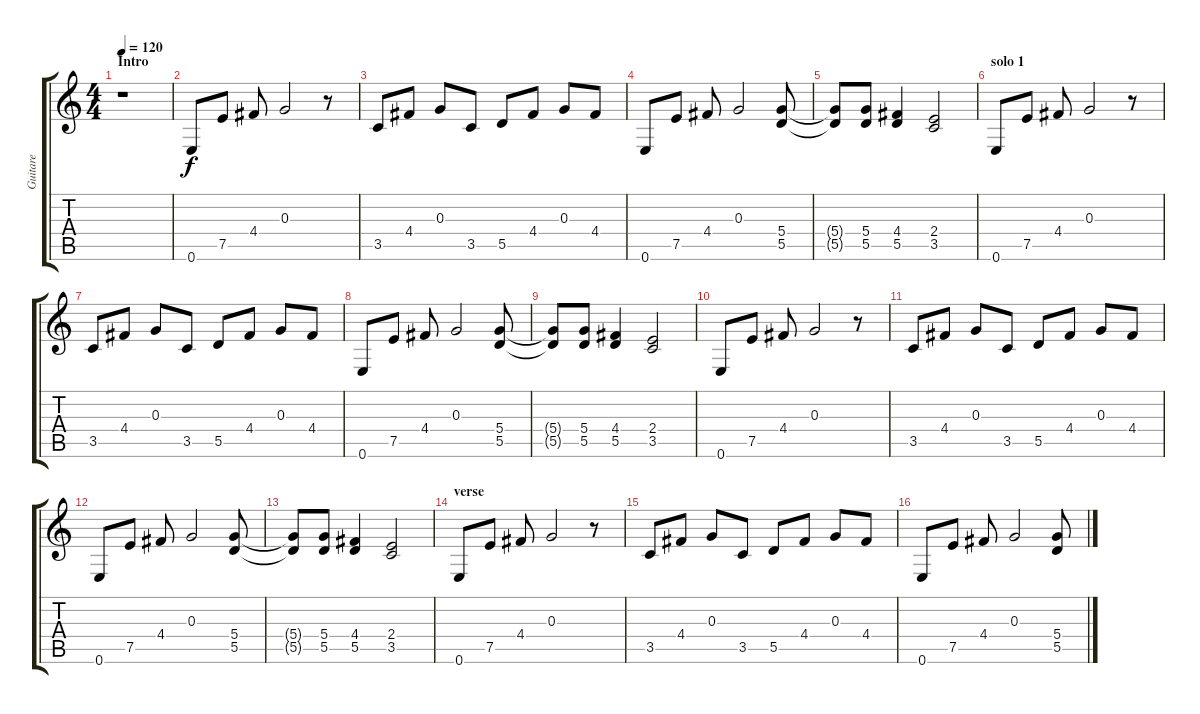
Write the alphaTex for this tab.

\track ("Guitare" "Guitare") {instrument acousticguitarsteel}
\staff {score tabs}
\tuning (E4 B3 G3 D3 A2 E2) {hide}
\ts (4 4)
\section ("" "Intro")
\tempo 120
\clef g2
\ks c
r.1{dy f instrument acousticguitarsteel} |
0.6.8 7.5.8 4.4.8 0.3.2 r.8 |
3.5.8 4.4.8 0.3.8 3.5.8 5.5.8 4.4.8 0.3.8 4.4.8 |
0.6.8 7.5.8 4.4.8 0.3.2 (5.4 5.5).8 |
(5.4{t} 5.5{t}).8 (5.4 5.5).8 (4.4 5.5).4 (2.4 3.5).2 |
\section ("" "solo 1")
0.6.8 7.5.8 4.4.8 0.3.2 r.8 |
3.5.8 4.4.8 0.3.8 3.5.8 5.5.8 4.4.8 0.3.8 4.4.8 |
0.6.8 7.5.8 4.4.8 0.3.2 (5.4 5.5).8 |
(5.4{t} 5.5{t}).8 (5.4 5.5).8 (4.4 5.5).4 (2.4 3.5).2 |
0.6.8 7.5.8 4.4.8 0.3.2 r.8 |
3.5.8 4.4.8 0.3.8 3.5.8 5.5.8 4.4.8 0.3.8 4.4.8 |
0.6.8 7.5.8 4.4.8 0.3.2 (5.4 5.5).8 |
(5.4{t} 5.5{t}).8 (5.4 5.5).8 (4.4 5.5).4 (2.4 3.5).2 |
\section ("" "verse")
0.6.8 7.5.8 4.4.8 0.3.2 r.8 |
3.5.8 4.4.8 0.3.8 3.5.8 5.5.8 4.4.8 0.3.8 4.4.8 |
0.6.8 7.5.8 4.4.8 0.3.2 (5.4 5.5).8
